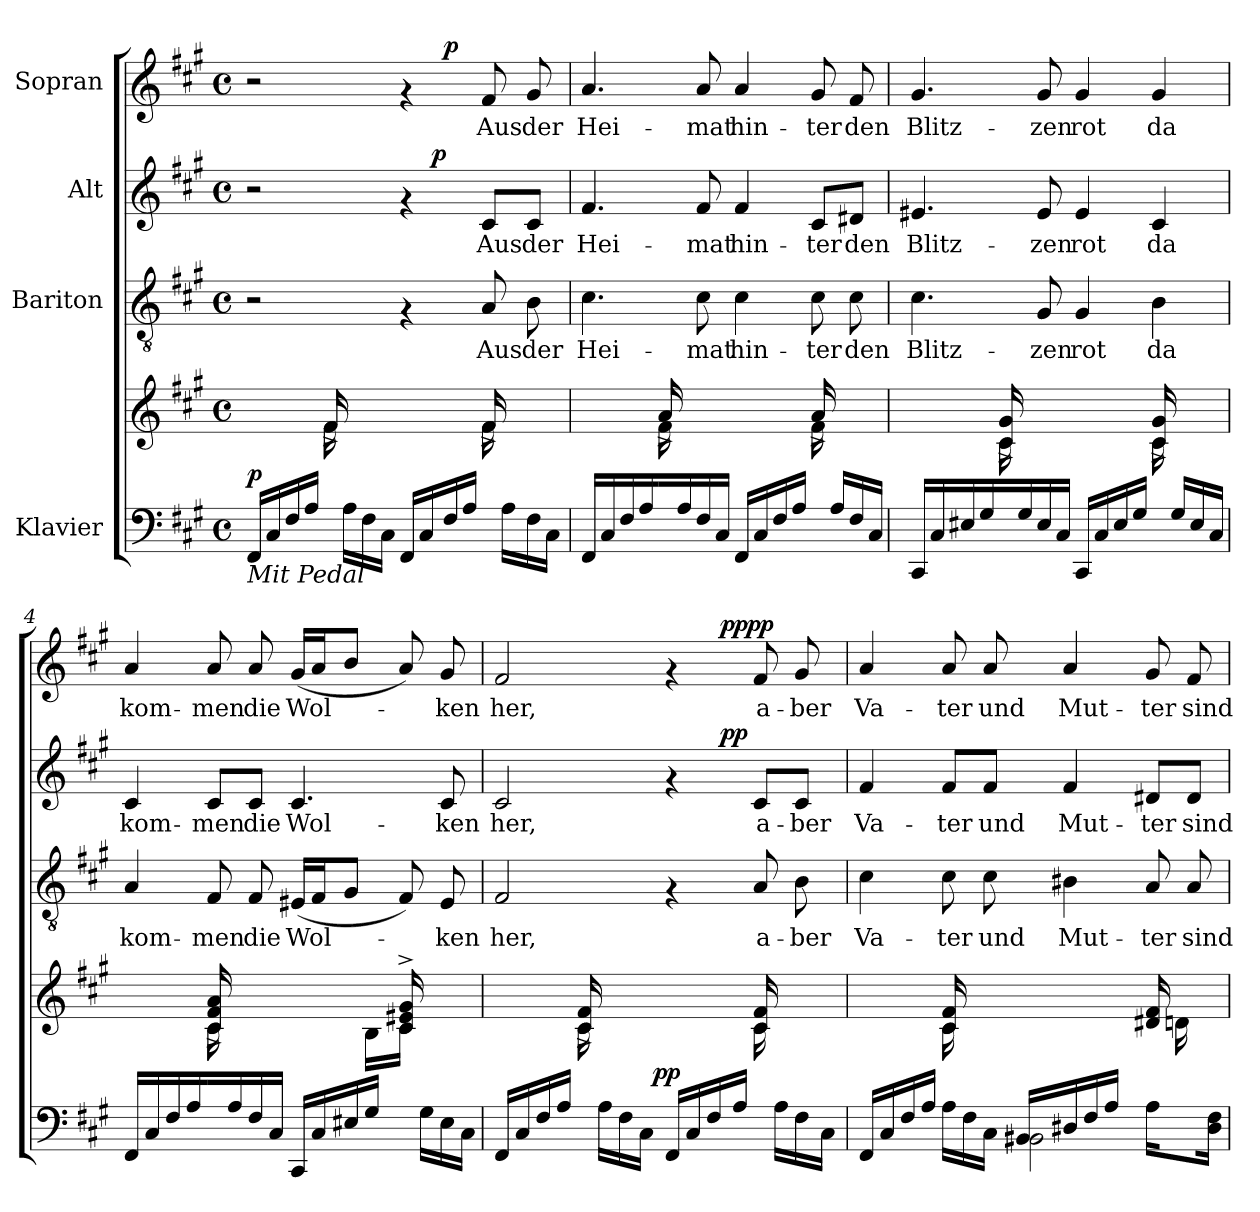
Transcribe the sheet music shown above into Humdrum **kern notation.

**kern	**kern	**dynam	**kern	**text	**kern	**text	**dynam	**kern	**text	**dynam
*part4	*part4	*part4	*part3	*part3	*part2	*part2	*part2	*part1	*part1	*part1
*staff5	*staff4	*staff4/5	*staff3	*staff3	*staff2	*staff2	*staff2	*staff1	*staff1	*staff1
*I"Klavier	*	*	*I"Bariton	*	*I"Alt	*	*	*I"Sopran	*	*
*clefF4	*clefG2	*	*clefGv2	*	*clefG2	*	*	*clefG2	*	*
*k[f#c#g#]	*k[f#c#g#]	*	*k[f#c#g#]	*	*k[f#c#g#]	*	*	*k[f#c#g#]	*	*
*A:	*A:	*	*A:	*	*A:	*	*	*A:	*	*
*M4/4	*M4/4	*	*M4/4	*	*M4/4	*	*	*M4/4	*	*
*met(c)	*met(c)	*	*met(c)	*	*met(c)	*	*	*met(c)	*	*
=1	=1	=1	=1	=1	=1	=1	=1	=1	=1	=1
*^	*^	*	*	*	*	*	*	*	*	*
*	*^	*	*	*	*	*	*	*	*	*	*	*
!LO:TX:b:i:t=Mit Pedal	!	!	!	!	!	!	!	!	!	!	!	!	!
!	!	!	!	!	!LO:DY:a=2	!	!	!	!	!	!	!	!
*	*	*	*	*	*	*	*	*^	*	*	*^	*	*
16FF#/LL	4ryy	2ryy	4ryy	4ryy	p	2r	.	2r	2ryy	.	.	2r	2ryy	.	.
16C#/	.	.	.	.	.	.	.	.	.	.	.	.	.	.	.
16F#/	.	.	.	.	.	.	.	.	.	.	.	.	.	.	.
16A/JJ	.	.	.	.	.	.	.	.	.	.	.	.	.	.	.
2.ryy	16ryy	.	16f#\	16f#^>/	.	.	.	.	.	.	.	.	.	.	.
.	16A\LL	.	4..ryy	4..ryy	.	.	.	.	.	.	.	.	.	.	.
.	16F#\	.	.	.	.	.	.	.	.	.	.	.	.	.	.
.	16C#\JJ	.	.	.	.	.	.	.	.	.	.	.	.	.	.
.	4ryy	16FF#/LL	.	.	.	4rF	.	4rf	16.ryy	.	.	4rf	8ryy	.	.
.	.	16C#/	.	.	.	.	.	.	.	.	.	.	.	.	.
!	!	!	!	!	!	!	!	!	!	!	!LO:DY:b	!	!	!	!
.	.	.	.	.	.	.	.	.	4ryy	.	p	.	.	.	.
!	!	!	!	!	!	!	!	!	!	!	!	!	!	!	!LO:DY:b
.	.	16F#/	.	.	.	.	.	.	.	.	.	.	4.ryy	.	p
.	.	16A/JJ	.	.	.	.	.	.	.	.	.	.	.	.	.
!	!	!	!	!	!	!	!LO:LY:b	!	!	!LO:LY:b	!	!	!	!LO:LY:b	!
.	16ryy	4ryy	16f#\	16f#^>/	.	8A/	Aus	8c#/L	.	Aus	.	8f#/	.	Aus	.
.	16A\LL	.	8.ryy	8.ryy	.	.	.	.	.	.	.	.	.	.	.
.	.	.	.	.	.	.	.	.	8ryy	.	.	.	.	.	.
!	!	!	!	!	!	!	!LO:LY:b	!	!	!LO:LY:b	!	!	!	!LO:LY:b	!
.	16F#\	.	.	.	.	8B\	der	8c#/J	.	der	.	8g#/	.	der	.
.	16C#\JJ	.	.	.	.	.	.	.	.	.	.	.	.	.	.
.	.	.	.	.	.	.	.	.	32ryy	.	.	.	.	.	.
=2	=2	=2	=2	=2	=2	=2	=2	=2	=2	=2	=2	=2	=2	=2	=2
!	!	!	!	!	!	!	!LO:LY:b	!	!	!LO:LY:b	!	!	!	!LO:LY:b	!
*	*	*	*	*	*	*	*	*v	*v	*	*	*	*	*	*
*	*v	*v	*	*	*	*	*	*	*	*	*v	*v	*	*
16FF#/LL	2ryy	4ryy	4ryy	.	4.c#\	Hei-	4.f#/	Hei-	.	4.a/	Hei-	.
16C#/	.	.	.	.	.	.	.	.	.	.	.	.
16F#/	.	.	.	.	.	.	.	.	.	.	.	.
16A/	.	.	.	.	.	.	.	.	.	.	.	.
16ryy	.	16f#\	16a^>/	.	.	.	.	.	.	.	.	.
16A/	.	4..ryy	4..ryy	.	.	.	.	.	.	.	.	.
!	!	!	!	!	!	!LO:LY:b	!	!LO:LY:b	!	!	!LO:LY:b	!
16F#/	.	.	.	.	8c#\	-mat	8f#/	-mat	.	8a/	-mat	.
16C#/JJ	.	.	.	.	.	.	.	.	.	.	.	.
!	!	!	!	!	!	!LO:LY:b	!	!LO:LY:b	!	!	!LO:LY:b	!
4ryy	16FF#/LL	.	.	.	4c#\	hin-	4f#/	hin-	.	4a/	hin-	.
.	16C#/	.	.	.	.	.	.	.	.	.	.	.
.	16F#/	.	.	.	.	.	.	.	.	.	.	.
.	16A/JJ	.	.	.	.	.	.	.	.	.	.	.
!	!	!	!	!	!	!LO:LY:b	!	!LO:LY:b	!	!	!LO:LY:b	!
16ryy	4ryy	16f#\	16a^>/	.	8c#\	-ter	8c#/L	-ter	.	8g#/	-ter	.
16A/LL	.	8.ryy	8.ryy	.	.	.	.	.	.	.	.	.
!	!	!	!	!	!	!LO:LY:b	!	!LO:LY:b	!	!	!LO:LY:b	!
16F#/	.	.	.	.	8c#\	den	8d#X/J	den	.	8f#/	den	.
16C#/JJ	.	.	.	.	.	.	.	.	.	.	.	.
=3	=3	=3	=3	=3	=3	=3	=3	=3	=3	=3	=3	=3
!	!	!	!	!	!	!LO:LY:b	!	!LO:LY:b	!	!	!LO:LY:b	!
16CC#/LL	2ryy	4ryy	4ryy	.	4.c#\	Blitz-	4.e#X/	Blitz-	.	4.g#/	Blitz-	.
16C#/	.	.	.	.	.	.	.	.	.	.	.	.
16E#X/	.	.	.	.	.	.	.	.	.	.	.	.
16G#/	.	.	.	.	.	.	.	.	.	.	.	.
16ryy	.	16c#\	16c#/^> 16g#/^>	.	.	.	.	.	.	.	.	.
16G#/	.	4..ryy	4..ryy	.	.	.	.	.	.	.	.	.
!	!	!	!	!	!	!LO:LY:b	!	!LO:LY:b	!	!	!LO:LY:b	!
16E#/	.	.	.	.	8G#/	-zen	8e#/	-zen	.	8g#/	-zen	.
16C#/JJ	.	.	.	.	.	.	.	.	.	.	.	.
!	!	!	!	!	!	!LO:LY:b	!	!LO:LY:b	!	!	!LO:LY:b	!
4ryy	16CC#/LL	.	.	.	4G#/	rot	4e#/	rot	.	4g#/	rot	.
.	16C#/	.	.	.	.	.	.	.	.	.	.	.
.	16E#/	.	.	.	.	.	.	.	.	.	.	.
.	16G#/JJ	.	.	.	.	.	.	.	.	.	.	.
!	!	!	!	!	!	!LO:LY:b	!	!LO:LY:b	!	!	!LO:LY:b	!
16ryy	4ryy	16c#\	16c#/^> 16g#/^>	.	4B\	da	4c#/	da	.	4g#/	da	.
16G#/LL	.	8.ryy	8.ryy	.	.	.	.	.	.	.	.	.
16E#/	.	.	.	.	.	.	.	.	.	.	.	.
16C#/JJ	.	.	.	.	.	.	.	.	.	.	.	.
!!LO:LB:g=z
=4	=4	=4	=4	=4	=4	=4	=4	=4	=4	=4	=4	=4
!	!	!	!	!	!	!LO:LY:b	!	!LO:LY:b	!	!	!LO:LY:b	!
16FF#/LL	2ryy	4ryy	4ryy	.	4A/	kom-	4c#/	kom-	.	4a/	kom-	.
16C#/	.	.	.	.	.	.	.	.	.	.	.	.
16F#/	.	.	.	.	.	.	.	.	.	.	.	.
16A/	.	.	.	.	.	.	.	.	.	.	.	.
!	!	!	!	!	!	!LO:LY:b	!	!LO:LY:b	!	!	!LO:LY:b	!
16ryy	.	16c#\	16c#/^> 16f#/^> 16a/^>	.	8F#/	-men	8c#/L	-men	.	8a/	-men	.
16A/	.	4..ryy	4.ryy	.	.	.	.	.	.	.	.	.
!	!	!	!	!	!	!LO:LY:b	!	!LO:LY:b	!	!	!LO:LY:b	!
16F#/	.	.	.	.	8F#/	die	8c#/J	die	.	8a/	die	.
16C#/JJ	.	.	.	.	.	.	.	.	.	.	.	.
!	!	!	!	!	!	!LO:LY:b	!	!LO:LY:b	!	!	!LO:LY:b	!
16CC#/LL	4ryy	.	.	.	(<16E#X/LL	Wol-	4.c#/	Wol-	.	(<16g#/LL	Wol-	.
16C#/	.	.	.	.	16F#/J	.	.	.	.	16a/J	.	.
16E#X/	.	.	.	.	8G#/J	.	.	.	.	8b/J	.	.
16G#/JJ	.	.	16B\LL	.	.	.	.	.	.	.	.	.
4ryy	16ryy	16c#/^> 16e#X/^> 16g#/^>	16c#\JJ	.	8F#/)	.	.	.	.	8a/)	.	.
.	16G#\LL	8.ryy	8.ryy	.	.	.	.	.	.	.	.	.
!	!	!	!	!	!	!LO:LY:b	!	!LO:LY:b	!	!	!LO:LY:b	!
.	16E#\	.	.	.	8E#/	-ken	8c#/	-ken	.	8g#/	-ken	.
.	16C#\JJ	.	.	.	.	.	.	.	.	.	.	.
=5	=5	=5	=5	=5	=5	=5	=5	=5	=5	=5	=5	=5
*	*^	*	*	*	*	*	*	*	*	*	*	*
!	!	!	!	!	!	!	!LO:LY:b	!	!LO:LY:b	!	!	!LO:LY:b	!
*	*	*	*	*	*	*	*	*^	*	*	*^	*	*
16FF#/LL	4ryy	2ryy	4ryy	4ryy	.	2F#/	her,	2c#/	2ryy	her,	.	2f#/	2ryy	her,	.
16C#/	.	.	.	.	.	.	.	.	.	.	.	.	.	.	.
16F#/	.	.	.	.	.	.	.	.	.	.	.	.	.	.	.
16A/JJ	.	.	.	.	.	.	.	.	.	.	.	.	.	.	.
8..ryy	16ryy	.	16c#\	16c#/^> 16f#/^>	.	.	.	.	.	.	.	.	.	.	.
.	16A\LL	.	4..ryy	4..ryy	.	.	.	.	.	.	.	.	.	.	.
.	16F#\	.	.	.	.	.	.	.	.	.	.	.	.	.	.
.	16C#\JJ	.	.	.	.	.	.	.	.	.	.	.	.	.	.
!	!	!	!	!	!LO:DY:a=2	!	!	!	!	!	!	!	!	!	!
2ryy	.	.	.	.	pp	.	.	.	.	.	.	.	.	.	.
.	4ryy	16FF#/LL	.	.	.	4rF	.	4rf	8ryy	.	.	4rf	8ryy	.	.
.	.	16C#/	.	.	.	.	.	.	.	.	.	.	.	.	.
.	.	16F#/	.	.	.	.	.	.	32ryy	.	.	.	32ryy	.	.
!	!	!	!	!	!	!	!	!	!	!	!LO:DY:b	!	!	!	!LO:DY:a
!	!	!	!	!	!	!	!	!	!	!	!	!	!	!	!LO:DY:n=1:b
.	.	.	.	.	.	.	.	.	4ryy	.	pp	.	4ryy	.	pp pp
.	.	16A/JJ	.	.	.	.	.	.	.	.	.	.	.	.	.
!	!	!	!	!	!	!	!LO:LY:b	!	!	!LO:LY:b	!	!	!	!LO:LY:b	!
.	16ryy	4ryy	16c#\	16c#/ 16f#/	.	8A/	a-	8c#/L	.	a-	.	8f#/	.	a-	.
.	16A\LL	.	8.ryy	8.ryy	.	.	.	.	.	.	.	.	.	.	.
!	!	!	!	!	!	!	!LO:LY:b	!	!	!LO:LY:b	!	!	!	!LO:LY:b	!
.	16F#\	.	.	.	.	8B\	-ber	8c#/J	.	-ber	.	8g#/	.	-ber	.
.	.	.	.	.	.	.	.	.	16.ryy	.	.	.	16.ryy	.	.
.	16C#\JJ	.	.	.	.	.	.	.	.	.	.	.	.	.	.
32ryy	.	.	.	.	.	.	.	.	.	.	.	.	.	.	.
=6	=6	=6	=6	=6	=6	=6	=6	=6	=6	=6	=6	=6	=6	=6	=6
*	*	*	*	*^	*	*	*	*	*	*	*	*	*	*	*
!	!	!	!	!	!	!	!	!LO:LY:b	!	!	!LO:LY:b	!	!	!	!LO:LY:b	!
*	*	*	*	*	*	*	*	*	*v	*v	*	*	*	*	*	*
*	*	*	*	*	*	*	*	*	*	*	*	*v	*v	*	*
16FF#/LL	4..ryy	2.ryy	4ryy	4ryy	2.ryy	.	4c#\	Va-	4f#/	Va-	.	4a/	Va-	.
16C#/	.	.	.	.	.	.	.	.	.	.	.	.	.	.
16F#/	.	.	.	.	.	.	.	.	.	.	.	.	.	.
16A/JJ	.	.	.	.	.	.	.	.	.	.	.	.	.	.
!	!	!	!	!	!	!	!	!LO:LY:b	!	!LO:LY:b	!	!	!LO:LY:b	!
16A\LL	.	.	16c#/ 16f#/	16c#\	.	.	8c#\	-ter	8f#/L	-ter	.	8a/	-ter	.
16F#\	.	.	4..ryy	8.ryy	.	.	.	.	.	.	.	.	.	.
!	!	!	!	!	!	!	!	!LO:LY:b	!	!LO:LY:b	!	!	!LO:LY:b	!
16C#\JJ	.	.	.	.	.	.	8c#\	und	8f#/J	und	.	8a/	und	.
16BB#X/LL	2BB#\	.	.	.	.	.	.	.	.	.	.	.	.	.
!	!	!	!	!	!	!	!	!LO:LY:b	!	!LO:LY:b	!	!	!LO:LY:b	!
16D#X/	.	.	.	2ryy	.	.	4B#X\	Mut-	4f#/	Mut-	.	4a/	Mut-	.
16F#/	.	.	.	.	.	.	.	.	.	.	.	.	.	.
16A/JJ	.	.	.	.	.	.	.	.	.	.	.	.	.	.
4ryy	.	.	.	.	.	.	.	.	.	.	.	.	.	.
!	!	!	!	!	!	!	!	!LO:LY:b	!	!LO:LY:b	!	!	!LO:LY:b	!
.	.	16A\LL	16d#X/ 16f#/	.	16dn\	.	8A/	-ter	8d#X/L	-ter	.	8g#/	-ter	.
.	.	8ryy	8.ryy	.	8.ryy	.	.	.	.	.	.	.	.	.
!	!	!	!	!	!	!	!	!LO:LY:b	!	!LO:LY:b	!	!	!LO:LY:b	!
.	.	.	.	.	.	.	8A/	sind	8d#/J	sind	.	8f#/	sind	.
16ryy	16ryy	16D#\ 16F#\JJ	.	.	.	.	.	.	.	.	.	.	.	.
*v	*v	*v	*	*	*	*	*	*	*	*	*	*	*	*
*	*v	*v	*v	*	*	*	*	*	*	*	*	*
=	=	=	=	=	=	=	=	=	=	=
*-	*-	*-	*-	*-	*-	*-	*-	*-	*-	*-
